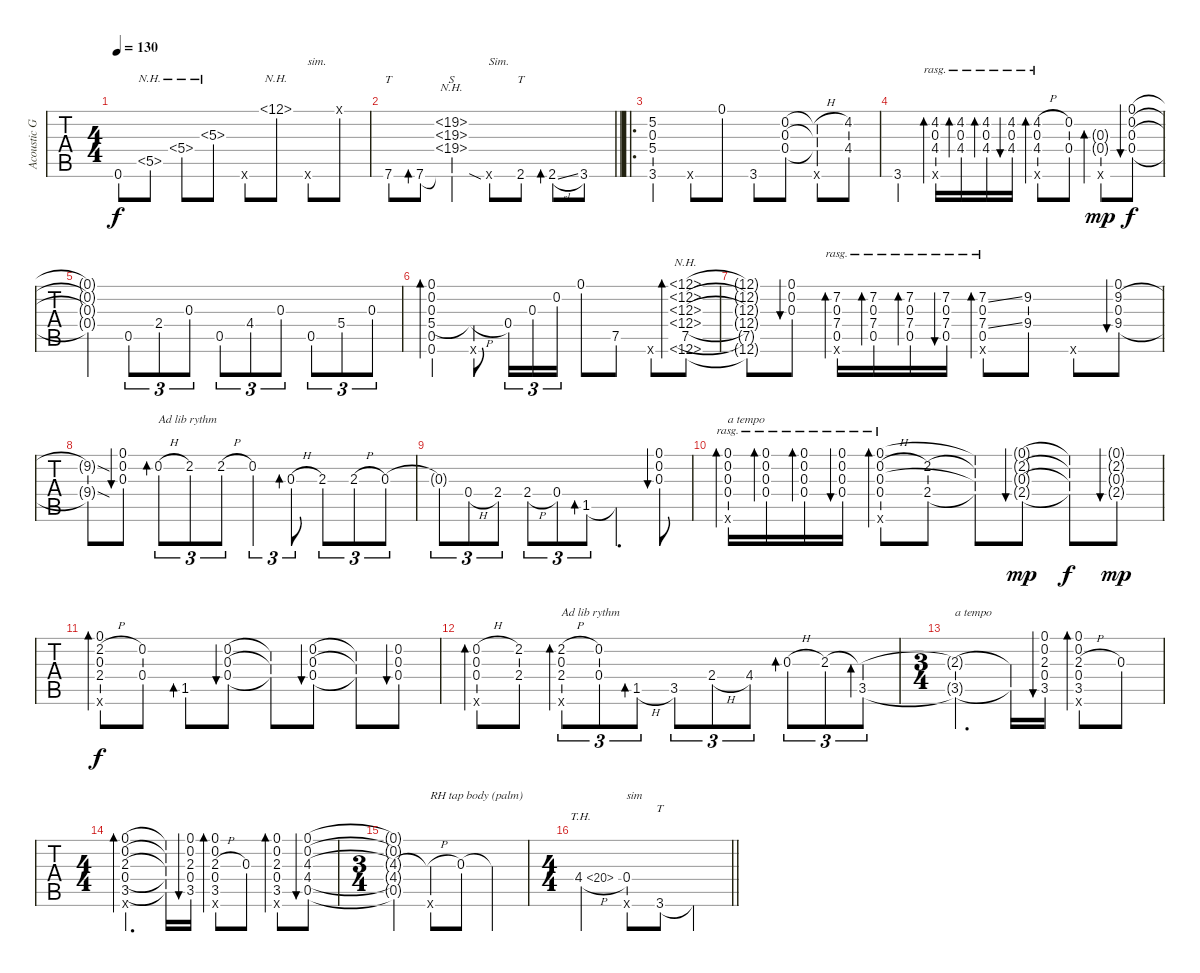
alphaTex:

\track ("Acoustic Guitar" "Acoustic G") {instrument acousticguitarsteel}
\staff {tabs}
\tuning (E4 C4 F3 C3 A2 D2) {hide}
\ts (4 4)
\tempo 130
\clef g2
\ks f
0.6{t}.8{dy f} 5.5{nh}.8 5.4{nh}.8 5.3{nh}.8 0.6{x}.8 12.1{nh}.8 0.6{x}.8{txt "sim."} 0.1{x}.8 |
\barLineRight lightlight
7.6.8{tt} 7.6{rf 3}.8{bd 60} (19.2{nh} 19.3{nh} 19.4{nh} 7.6{sod t}).4{s} 0.6{x}.8{txt "Sim."} 2.6.8{tt} 2.6{sl rf 3}.8{bd 60} 3.6.8 |
\ro
(5.2 0.3 5.4 3.6).4 0.6{x}.8 0.1.8 3.6.8 (0.2 0.3 0.4).8 (0.2{h t} 0.3{t} 0.4{h t} 0.6{x}).8 (4.2 4.4).8 |
3.6.4 (4.2 0.3 4.4{rf 4} 0.6{x rf 1}).16{bd 60 rasg ii} (4.2 0.3 4.4{rf 3}).16{bd 60 rasg ii} (4.2 0.3 4.4{rf 2}).16{bd 60 rasg ii} (4.2 0.3 4.4{rf 2}).16{bu 60 rasg ii} (4.2{h} 0.3 4.4{h rf 2} 0.6{x}).8{bd 60 rasg ii} (0.2 0.4).8 (0.3{g} 0.4{g rf 2} 0.6{x rf 1}).8{bd 60 dy mp} (0.1 0.2 0.3 0.4{rf 2}).8{bu 60 dy f} |
(0.1{t} 0.2{t} 0.3{t} 0.4{t}).4 0.5.8{tu (3 2)} 2.4.8{tu (3 2)} 0.3.8{tu (3 2)} 0.5.8{tu (3 2)} 4.4.8{tu (3 2)} 0.3.8{tu (3 2)} 0.5.8{tu (3 2)} 5.4.8{tu (3 2)} 0.3.8{tu (3 2)} |
(0.1{rf 1} 0.2 0.3 5.4 0.5 0.6).4{bd 60} (5.4{h t} 0.6{x}).8 0.4.16{tu (3 2)} 0.3{rf 2}.16{tu (3 2)} 0.2{rf 3}.16{tu (3 2)} 0.1{rf 4}.8 7.5.8 0.6{x}.8 (12.1{nh} 12.2{nh} 12.3{nh} 12.4{nh} 7.5 12.6{nh rf 1}).8{bd 60} |
(12.1{t} 12.2{t} 12.3{t} 12.4{t} 7.5{t} 12.6{t}).8 (0.1 0.2 0.3{rf 1}).8{bu 60} (7.2 0.3 7.4 0.5 0.6{x rf 4}).16{bd 60 rasg ii} (7.2 0.3 7.4 0.5{rf 3}).16{bd 60 rasg ii} (7.2 0.3 7.4 0.5{rf 2}).16{bd 60 rasg ii} (7.2 0.3 7.4 0.5{rf 2}).16{bu 60 rasg ii} (7.2{ss} 0.3 7.4{ss} 0.5{rf 2} 0.6{x rf 1}).8{bd 60 rasg ii} (9.2 9.4).8 0.6{x}.8 (0.1 9.2 0.3 9.4{rf 2}).8{bu 60} |
(9.2{sod t} 9.4{sod t}).8 (0.1 0.2 0.3{rf 1}).8{bu 60} 0.2{h rf 3}.8{tu (3 2) bd 60 txt "Ad lib rythm"} 2.2.8{tu (3 2)} 2.2{h rf 2}.8{tu (3 2)} 0.2.4{tu (3 2)} 0.3{h rf 3}.8{tu (3 2) bd 60} 2.3.8{tu (3 2)} 2.3{h rf 2}.8{tu (3 2)} 0.3.8{tu (3 2)} |
0.3{t}.8{tu (3 2)} 0.4{h rf 3}.8{tu (3 2)} 2.4.8{tu (3 2)} 2.4{h rf 2}.8{tu (3 2)} 0.4.8{tu (3 2)} 1.5{rf 3}.8{tu (3 2) bd 60} 1.5{t}.4{d} (0.1 0.2 0.3{rf 1}).8{bu 60} |
(0.1 0.2 0.3 0.4{rf 4} 0.6{x rf 1}).16{bd 60 rasg ii txt "a tempo"} (0.1 0.2 0.3 0.4{rf 3}).16{bd 60 rasg ii} (0.1 0.2 0.3 0.4{rf 2}).16{bd 60 rasg ii} (0.1 0.2 0.3 0.4{rf 2}).16{bu 60 rasg ii} (0.1 0.2{h} 0.3 0.4{h rf 2} 0.6{x rf 1}).8{bd 60 rasg ii} (2.2 2.4).8 (0.1{t} 2.2{t} 0.3{t} 2.4{t}).8 (0.1{g} 2.2{g} 0.3{g} 2.4{g}).8{bu 60 dy mp} (0.1{t} 2.2{t} 0.3{t} 2.4{t}).8{dy f} (0.1{g} 2.2{g} 0.3{g} 2.4{g}).8{bu 60 dy mp} |
(0.1 2.2{h} 0.3 2.4{h rf 3} 0.6{x rf 1}).8{bd 60 dy f} (0.2 0.4).8 1.5{rf 3}.8{bd 60} (0.2 0.3 0.4{rf 2}).8{bu 60} (0.2{t} 0.3{t} 0.4{t}).8 (0.2 0.3 0.4{rf 2}).8{bu 60} (0.2{t} 0.3{t} 0.4{t}).8 (0.2 0.3 0.4{rf 2}).8{bu 60} |
(0.2{h} 0.3 0.4{h rf 3} 0.6{x rf 1}).8{bd 60} (2.2 2.4).8 (2.2{h} 0.3 2.4{h rf 3} 0.6{x rf 1}).8{tu (3 2) bd 60 txt "Ad lib rythm"} (0.2 0.4).8{tu (3 2)} 1.5{h rf 3}.8{tu (3 2) bd 60} 3.5.8{tu (3 2)} 2.4{h}.8{tu (3 2)} 4.4.8{tu (3 2)} 0.3{h rf 3}.8{tu (3 2) bd 60} 2.3.8{tu (3 2)} (2.3{t} 3.5{rf 3}).8{tu (3 2) bd 60} |
\ts (3 4)
(2.3{t} 3.5{t}).4{d txt "a tempo"} (2.3{t} 3.5{t}).16 (0.1 0.2 2.3 0.4 3.5{rf 1}).16{bu 120} (0.1 0.2 2.3{h} 0.4 3.5{rf 3} 0.6{x rf 1}).8{bd 60} 0.3.8 |
\ts (4 4)
(0.1 0.2 2.3 0.4 3.5{rf 3} 0.6{x rf 1}).4{d bd 60} (0.1{t} 0.2{t} 2.3{t} 0.4{t} 3.5{t}).16 (0.1 0.2 2.3 0.4 3.5{rf 1}).16{bu 120} (0.1 0.2 2.3{h} 0.4 3.5{rf 3} 0.6{x rf 1}).8{bd 60} 0.3.8 (0.1{rf 3} 0.2 2.3 0.4 3.5 0.6{x rf 1}).8{bd 60} (0.1 0.2 4.3 4.4 0.5{rf 2}).8{bu 60} |
\ts (3 4)
(0.1{t} 0.2{t} 4.3{t} 4.4{t} 0.5{t}).4 (4.3{h t} 0.6{x}).8{txt "RH tap body (palm)"} 0.3.8 0.3{t}.4 |
\ts (4 4)
\barLineRight lightlight
4.4{th 16 h}.2 (0.4 0.6{x}).8{txt "sim"} 3.6.8{tt} 3.6{t}.4
